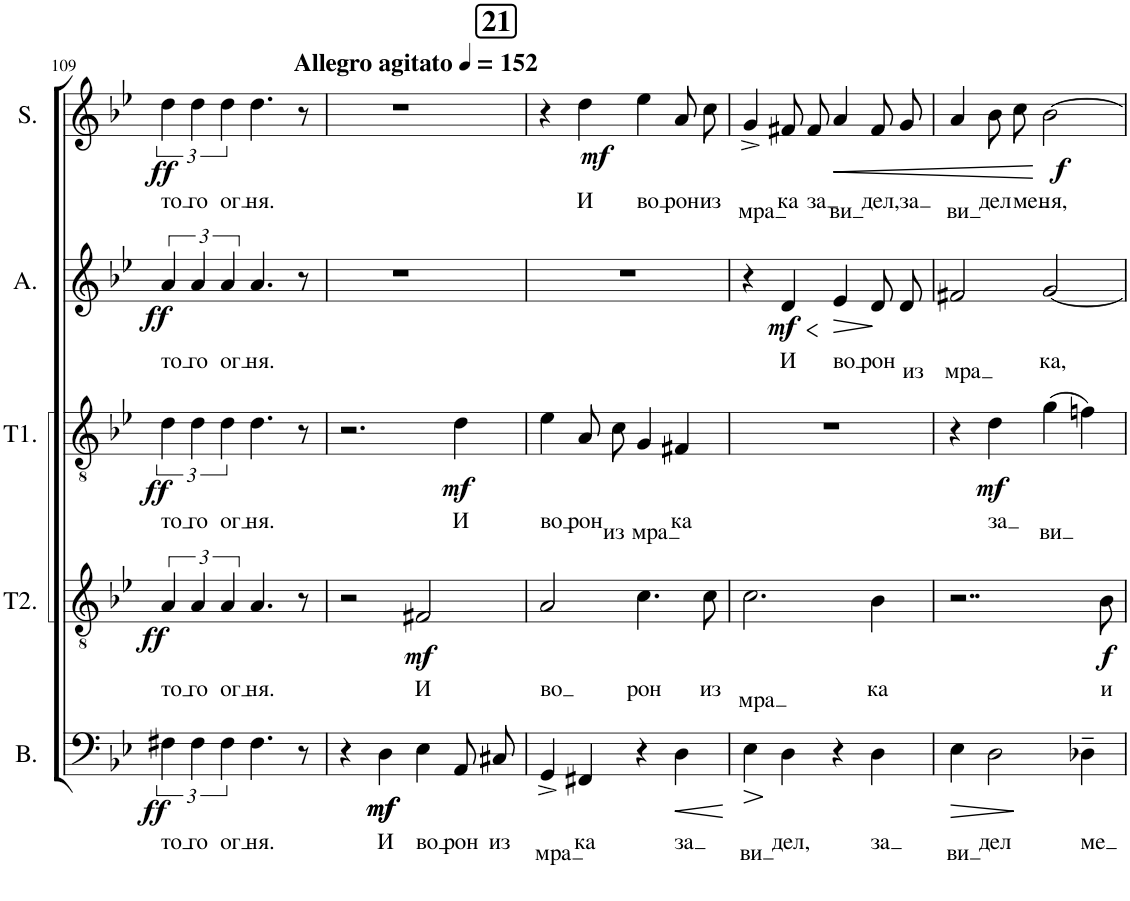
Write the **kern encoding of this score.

**kern	**text	**dynam	**kern	**text	**dynam	**kern	**text	**dynam	**kern	**text	**dynam	**kern	**text	**dynam
*part5	*part5	*part5	*part4	*part4	*part4	*part3	*part3	*part3	*part2	*part2	*part2	*part1	*part1	*part1
*staff5	*staff5	*staff5	*staff4	*staff4	*staff4	*staff3	*staff3	*staff3	*staff2	*staff2	*staff2	*staff1	*staff1	*staff1
*I"Bass	*	*	*I"Tenor 2	*	*	*I"Tenor 1	*	*	*I"Alto	*	*	*I"Soprano	*	*
*I'B.	*	*	*I'T2.	*	*	*I'T1.	*	*	*I'A.	*	*	*I'S.	*	*
!!LO:PB:g=z
*clefF4	*	*	*clefGv2	*	*	*clefGv2	*	*	*clefG2	*	*	*clefG2	*	*
*k[b-e-]	*	*	*k[b-e-]	*	*	*k[b-e-]	*	*	*k[b-e-]	*	*	*k[b-e-]	*	*
*M2/2	*	*	*M2/2	*	*	*M2/2	*	*	*M2/2	*	*	*M2/2	*	*
*met(c|)	*	*	*met(c|)	*	*	*met(c|)	*	*	*met(c|)	*	*	*met(c|)	*	*
=109	=109	=109	=109	=109	=109	=109	=109	=109	=109	=109	=109	=109	=109	=109
!	!LO:LY:b	!LO:DY:b	!	!LO:LY:b	!LO:DY:b	!	!LO:LY:b	!LO:DY:b	!	!LO:LY:b	!LO:DY:b	!	!LO:LY:b	!LO:DY:b
6F#X\	то	ff	6A/	то	ff	6d\	то	ff	6a/	то	ff	6dd\	то	ff
!	!LO:LY:b	!	!	!LO:LY:b	!	!	!LO:LY:b	!	!	!LO:LY:b	!	!	!LO:LY:b	!
6F#\	го	.	6A/	го	.	6d\	го	.	6a/	го	.	6dd\	го	.
!	!LO:LY:b	!	!	!LO:LY:b	!	!	!LO:LY:b	!	!	!LO:LY:b	!	!	!LO:LY:b	!
6F#\	ог	.	6A/	ог	.	6d\	ог	.	6a/	ог	.	6dd\	ог	.
!	!LO:LY:b	!	!	!LO:LY:b	!	!	!LO:LY:b	!	!	!LO:LY:b	!	!	!LO:LY:b	!
4.F#\	ня.	.	4.A/	ня.	.	4.d\	ня.	.	4.a/	ня.	.	4.dd\	ня.	.
8r	.	.	8r	.	.	8r	.	.	8r	.	.	8r	.	.
=110	=110	=110	=110	=110	=110	=110	=110	=110	=110	=110	=110	=110	=110	=110
*	*	*	*	*	*	*	*	*	*	*	*	*MM152	*	*
!	!	!	!	!	!	!	!	!	!	!	!	!LO:TX:a:B:t=Allegro agitato	!	!
4r	.	.	2r	.	.	2.r	.	.	1r	.	.	1r	.	.
!	!LO:LY:b	!LO:DY:b	!	!	!	!	!	!	!	!	!	!	!	!
!	!	!LO:DY:n=1:b	!	!	!	!	!	!	!	!	!	!	!	!
4D\	И	mf mf	.	.	.	.	.	.	.	.	.	.	.	.
!	!LO:LY:b	!	!	!LO:LY:b	!LO:DY:b	!	!	!	!	!	!	!	!	!
4E-\	во	.	2F#X/	И	mf	.	.	.	.	.	.	.	.	.
!	!LO:LY:b	!	!	!	!	!	!LO:LY:b	!LO:DY:b	!	!	!	!	!	!
8AA/L	рон	.	.	.	.	4d\	И	mf	.	.	.	.	.	.
!	!LO:LY:b	!	!	!	!	!	!	!	!	!	!	!	!	!
8C#X/J	из	.	.	.	.	.	.	.	.	.	.	.	.	.
!!LO:REH:place=s1:a:B:cj:fs=14:t=21
=111	=111	=111	=111	=111	=111	=111	=111	=111	=111	=111	=111	=111	=111	=111
!	!LO:LY:b	!	!	!LO:LY:b	!	!	!LO:LY:b	!	!	!	!	!	!	!
4GG^/	мра	.	2A/	во	.	4e-\	во	.	1r	.	.	4r	.	.
!	!LO:LY:b	!	!	!	!	!	!LO:LY:b	!	!	!	!	!	!LO:LY:b	!LO:DY:b
4FF#X/	ка	.	.	.	.	8A\L	рон	.	.	.	.	4dd\	И	mf
!	!	!	!	!	!	!	!LO:LY:b	!	!	!	!	!	!	!
.	.	.	.	.	.	8c\J	из	.	.	.	.	.	.	.
!	!	!	!	!LO:LY:b	!	!	!LO:LY:b	!	!	!	!	!	!LO:LY:b	!
4r	.	.	4.c\	рон	.	4G/	мра	.	.	.	.	4ee-\	во	.
!	!LO:LY:b	!LO:HP:b	!	!	!	!	!LO:LY:b	!	!	!	!	!	!LO:LY:b	!
4D\	за	<	.	.	.	4F#X/	ка	.	.	.	.	8a\L	рон	.
!	!	!	!	!LO:LY:b	!	!	!	!	!	!	!	!	!LO:LY:b	!
.	.	.	8c\	из	.	.	.	.	.	.	.	8cc\J	из	.
=112	=112	=112	=112	=112	=112	=112	=112	=112	=112	=112	=112	=112	=112	=112
!	!LO:LY:b	!LO:HP:b	!	!LO:LY:b	!	!	!	!	!	!	!	!	!LO:LY:b	!
4E-\	ви	>	2.c\	мра	.	1r	.	.	4r	.	.	4g^/	мра	.
!	!LO:LY:b	!	!	!	!	!	!	!	!	!LO:LY:b	!LO:HP:b	!	!LO:LY:b	!
!	!	!	!	!	!	!	!	!	!	!	!LO:DY:n=1:b	!	!	!
4D\	дел,	[	.	.	.	.	.	.	4d/	И	< mf	8f#X/L	ка	.
!	!	!	!	!	!	!	!	!	!	!	!	!	!LO:LY:b	!
.	.	.	.	.	.	.	.	.	.	.	.	8f#/J	за	.
!	!	!	!	!	!	!	!	!	!	!LO:LY:b	!LO:HP:b	!	!LO:LY:b	!LO:HP:b
4r	.	]	.	.	.	.	.	.	4e-/	во	>	4a/	ви	<
!	!LO:LY:b	!	!	!LO:LY:b	!	!	!	!	!	!LO:LY:b	!	!	!LO:LY:b	!
4D\	за	.	4B-\	ка	.	.	.	.	8d/L	рон	[	8f#/L	дел,	.
!	!	!	!	!	!	!	!	!	!	!LO:LY:b	!	!	!LO:LY:b	!
.	.	.	.	.	.	.	.	.	8d/J	из	]	8g/J	за	.
=113	=113	=113	=113	=113	=113	=113	=113	=113	=113	=113	=113	=113	=113	=113
!	!LO:LY:b	!LO:HP:b	!	!	!	!	!	!	!	!LO:LY:b	!	!	!LO:LY:b	!
4E-\	ви	>	2..r	.	.	4r	.	.	2f#X/	мра	.	4a/	ви	.
!	!LO:LY:b	!	!	!	!	!	!LO:LY:b	!LO:DY:b	!	!	!	!	!LO:LY:b	!
2D\	дел	.	.	.	.	4d\	за	mf	.	.	.	8b-\L	дел	.
!	!	!	!	!	!	!	!	!	!	!	!	!	!LO:LY:b	!
.	.	.	.	.	.	.	.	.	.	.	.	8cc\J	ме	.
!	!	!	!	!	!	!	!LO:LY:b	!	!	!LO:LY:b	!	!	!LO:LY:b	!LO:DY:n=1:b
.	.	.	.	.	.	(4g\	ви	.	[2g/	ка,	.	[2b-\	ня,	[ f
!	!LO:LY:b	!	!	!	!	!	!	!	!	!	!	!	!	!
4D-X~\	ме	]	.	.	.	4fn\)	.	.	.	.	.	.	.	.
!	!	!	!	!LO:LY:b	!LO:DY:b	!	!	!	!	!	!	!	!	!
.	.	.	8B-\	и	f	.	.	.	.	.	.	.	.	.
=	=	=	=	=	=	=	=	=	=	=	=	=	=	=
*-	*-	*-	*-	*-	*-	*-	*-	*-	*-	*-	*-	*-	*-	*-
